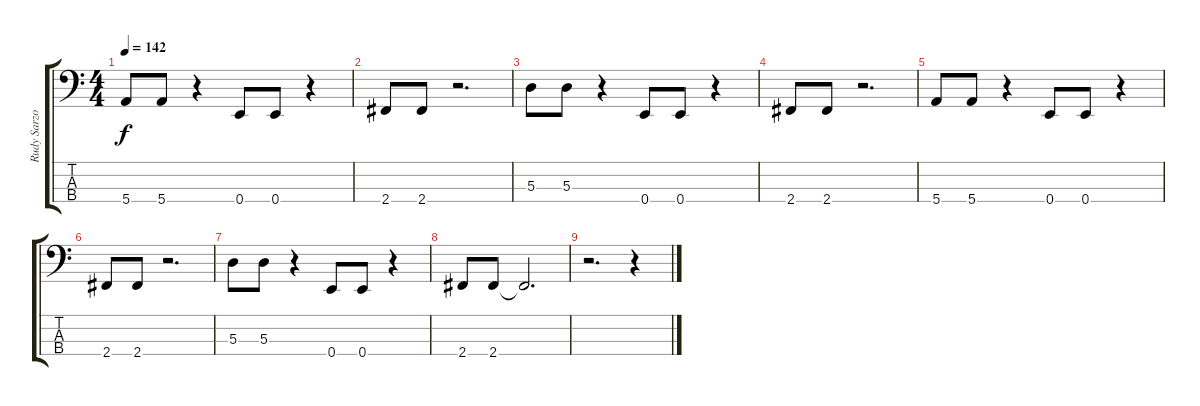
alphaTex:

\track ("Rudy Sarzo" "Rudy Sarzo") {instrument electricbassfinger}
\staff {score tabs}
\tuning (G2 D2 A1 E1) {hide}
\ts (4 4)
\tempo 142
\clef f4
\ks c
5.4.8{dy f} 5.4.8 r.4 0.4.8 0.4.8 r.4 |
2.4.8 2.4.8 r.2{d} |
5.3.8 5.3.8 r.4 0.4.8 0.4.8 r.4 |
2.4.8 2.4.8 r.2{d} |
5.4.8 5.4.8 r.4 0.4.8 0.4.8 r.4 |
2.4.8 2.4.8 r.2{d} |
5.3.8 5.3.8 r.4 0.4.8 0.4.8 r.4 |
2.4.8 2.4.8 2.4{t}.2{d} |
r.2{d} r.4
